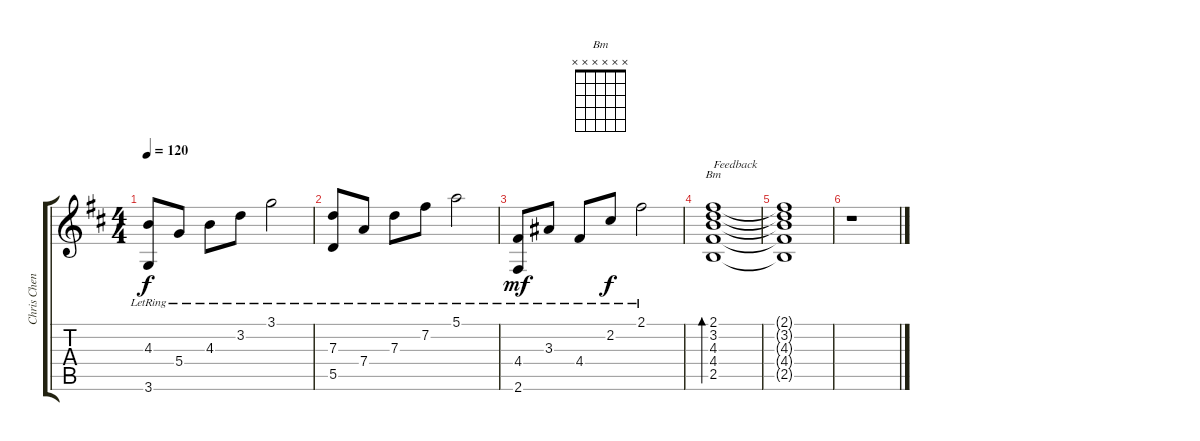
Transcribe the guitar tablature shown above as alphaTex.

\track ("Chris Cheney (Lead Guitar)" "Chris Chen") {instrument electricguitarclean}
\staff {score tabs}
\tuning (E4 B3 G3 D3 A2 E2) {hide}
\chord ("Bm" x x x x x x)
\ts (4 4)
\tempo 120
\clef g2
\ks bminor
(4.3{lr} 3.6{lr}).8{dy f} 5.4{lr}.8 4.3{lr}.8 3.2{lr}.8 3.1{lr}.2 |
(7.3{lr} 5.5{lr}).8 7.4{lr}.8 7.3{lr}.8 7.2{lr}.8 5.1{lr}.2 |
(4.4{lr} 2.6{lr}).8{dy mf} 3.3{lr}.8 4.4{lr}.8 2.2{lr}.8{dy f} 2.1{lr}.2 |
(2.1 3.2 4.3 4.4 2.5).1{bd 480 ch "Bm" txt "Feedback" volume 0} |
(2.1{t} 3.2{t} 4.3{t} 4.4{t} 2.5{t}).1 |
r.1
